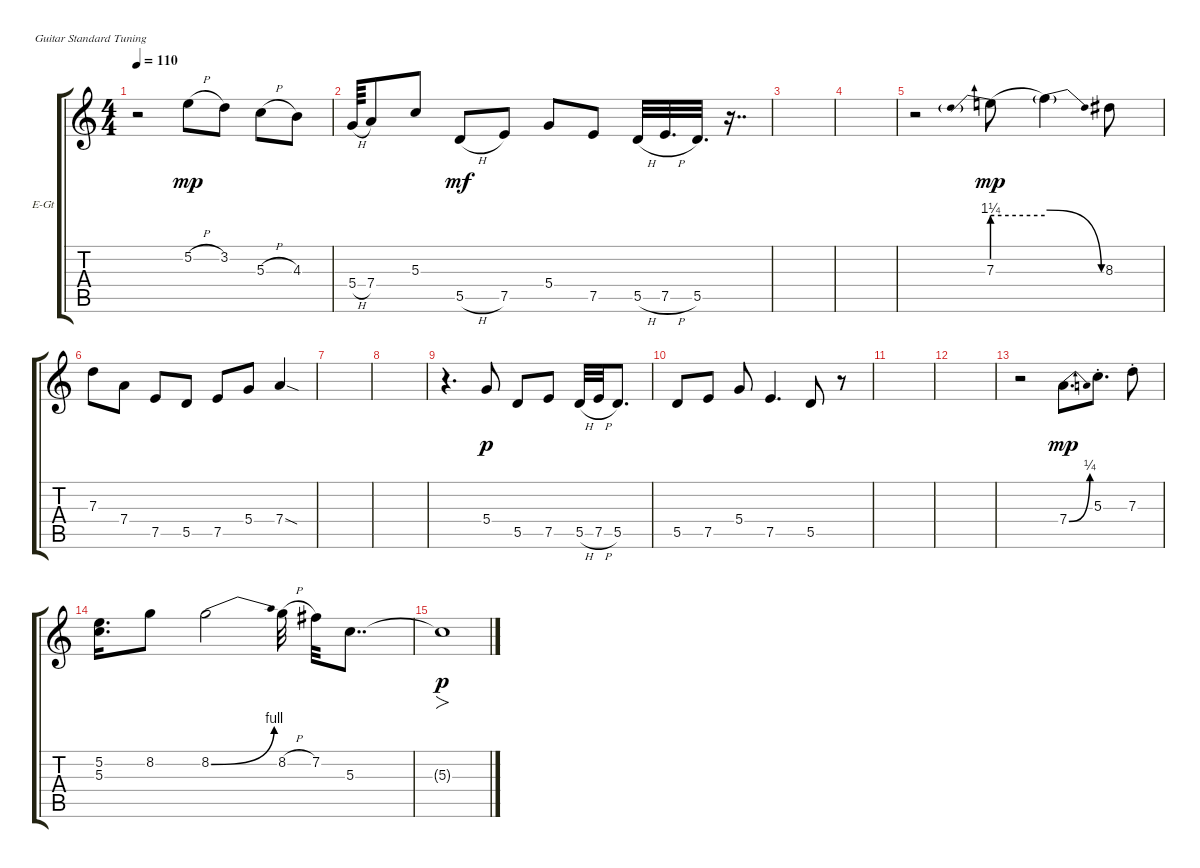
\defaultSystemsLayout 4
\bracketExtendMode groupsimilarinstruments
\firstSystemTrackNameOrientation horizontal
\otherSystemsTrackNameOrientation horizontal
\track ("Lead Guitar" "E-Gt") {instrument overdrivenguitar}
\staff {score tabs}
\tuning (E4 B3 G3 D3 A2 E2)
\ts (4 4)
\tempo 110
\clef g2
\ks c
r.2{dy mf} 5.2{h}.8{dy mp} 3.2.8 5.3{h}.8 4.3.8 |
5.4{h}.64 7.4.8 5.3.8 5.5{h}.8{dy mf} 7.5.8 5.4.8 7.5.8 5.5{h}.32 7.5{h}.32{d} 5.5.32{d} r.16{dd} |
|
|
r.2 7.3{be (prebend 0 5 60 5)}.8{dy mp} 7.3{be (release 0 6 60 0) t}.4 8.3.8 |
7.3.8 7.4.8 7.5.8 5.5.8 7.5.8 5.4.8 7.4{sod}.4 |
|
|
r.4{d} 5.4.8{dy p} 5.5.8 7.5.8 5.5{h}.32 7.5{h}.32 5.5.8{d} |
5.5.8 7.5.8 5.4.8 7.5.4{d} 5.5.8 r.8 |
|
|
r.2 7.4{be (bend 0 0 18.599999999999998 1)}.8{d dy mp} 5.3{st}.8{d} 7.3{st}.8 |
(5.2 5.3).16{d} 8.2.8 8.2{be (bend 0 0 23.4 4)}.2 8.2{h}.32 7.2.32 5.3.8{dd} |
5.3{t}.1{fo dy p}
